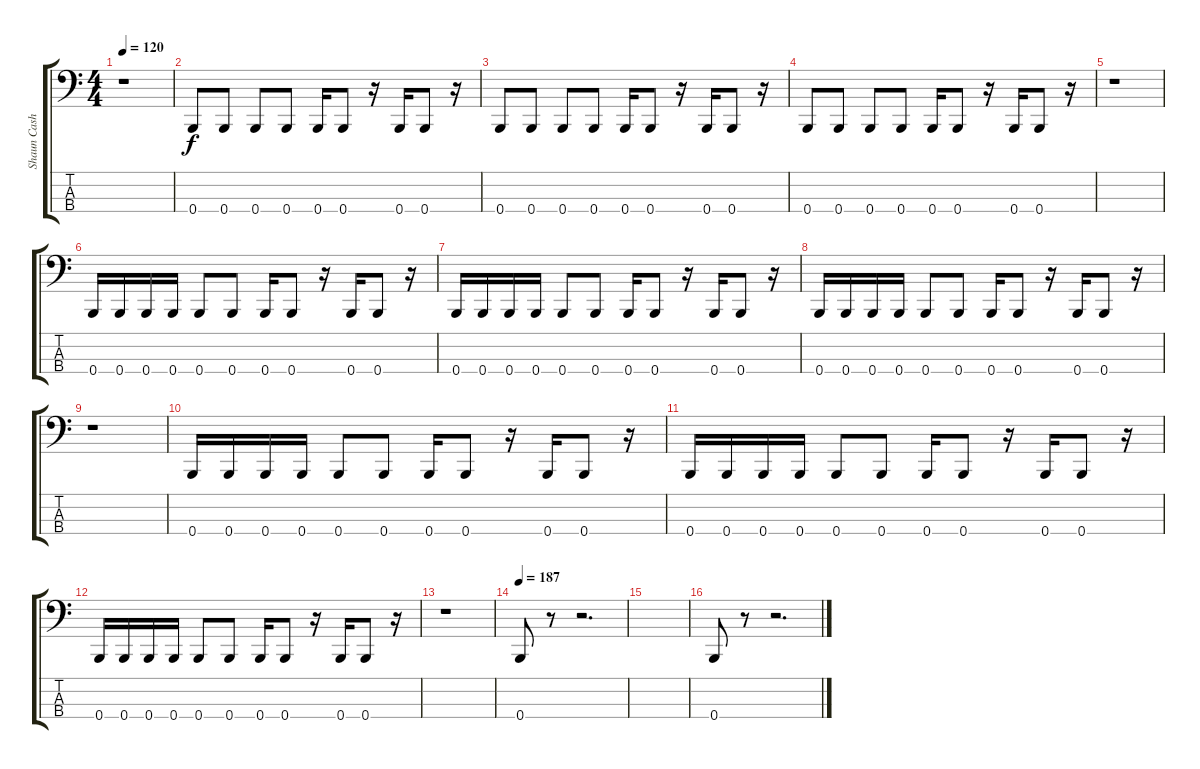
\track ("Shaun Cash" "Shaun Cash") {instrument electricbasspick}
\staff {score tabs}
\tuning (E2 B1 Gb1 B0) {hide}
\ts (4 4)
\tempo 120
\clef f4
\ks c
r.1{dy f} |
0.4.8 0.4.8 0.4.8 0.4.8 0.4.16 0.4.8 r.16 0.4.16 0.4.8 r.16 |
0.4.8 0.4.8 0.4.8 0.4.8 0.4.16 0.4.8 r.16 0.4.16 0.4.8 r.16 |
0.4.8 0.4.8 0.4.8 0.4.8 0.4.16 0.4.8 r.16 0.4.16 0.4.8 r.16 |
r.1 |
0.4.16 0.4.16 0.4.16 0.4.16 0.4.8 0.4.8 0.4.16 0.4.8 r.16 0.4.16 0.4.8 r.16 |
0.4.16 0.4.16 0.4.16 0.4.16 0.4.8 0.4.8 0.4.16 0.4.8 r.16 0.4.16 0.4.8 r.16 |
0.4.16 0.4.16 0.4.16 0.4.16 0.4.8 0.4.8 0.4.16 0.4.8 r.16 0.4.16 0.4.8 r.16 |
r.1 |
0.4.16 0.4.16 0.4.16 0.4.16 0.4.8 0.4.8 0.4.16 0.4.8 r.16 0.4.16 0.4.8 r.16 |
0.4.16 0.4.16 0.4.16 0.4.16 0.4.8 0.4.8 0.4.16 0.4.8 r.16 0.4.16 0.4.8 r.16 |
0.4.16 0.4.16 0.4.16 0.4.16 0.4.8 0.4.8 0.4.16 0.4.8 r.16 0.4.16 0.4.8 r.16 |
r.1 |
\tempo 187
0.4.8 r.8 r.2{d} |
|
0.4.8 r.8 r.2{d}
